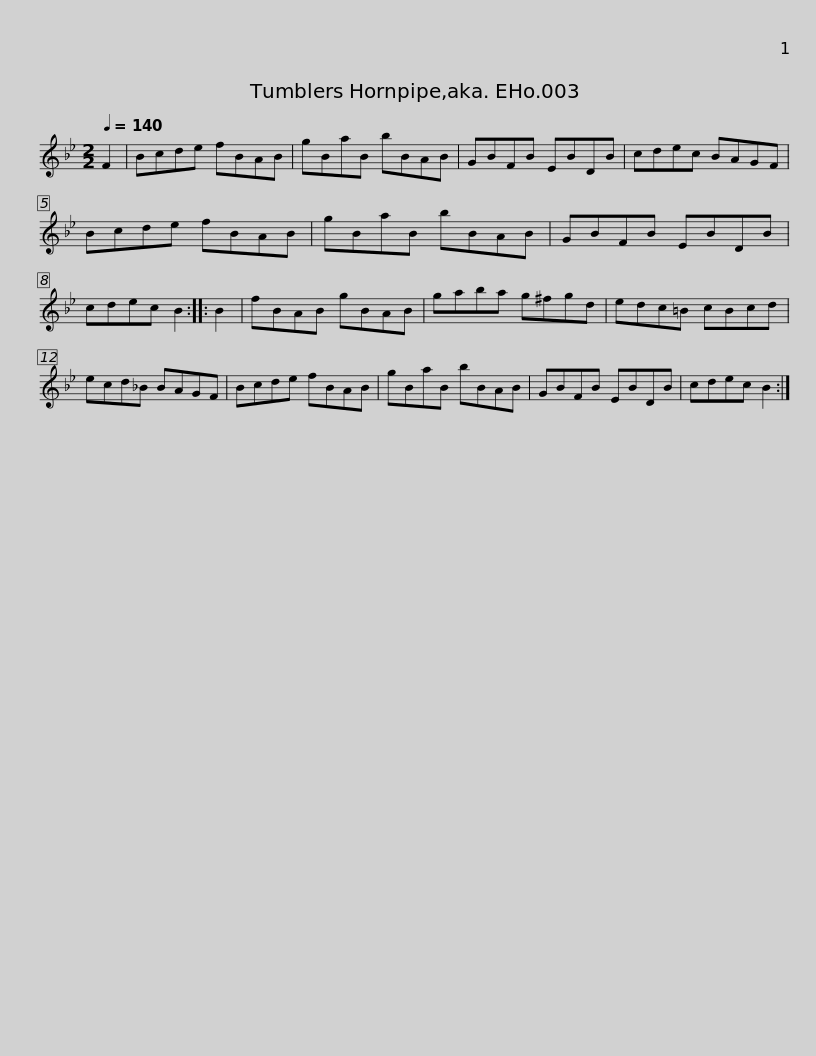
X:1
L:1/8
Q:1/4=140
M:2/2
I:linebreak $
K:Bb
V:1 treble
V:1
 F2 | Bcde fBAB | gBaB bBAB | GBFB EBDB | cdec BAGF | %5
 Bcde fBAB |$ gBaB bBAB | GBFB EBDB | cdec B2 :: B2 | %10
 fBAB gBAB | gaba g^fgd |$ edc=B cBcd | ecd_B BAGF | Bcde fBAB | %15
 gBaB bBAB | GBFB EBDB |$ cdec B2 :| %18
